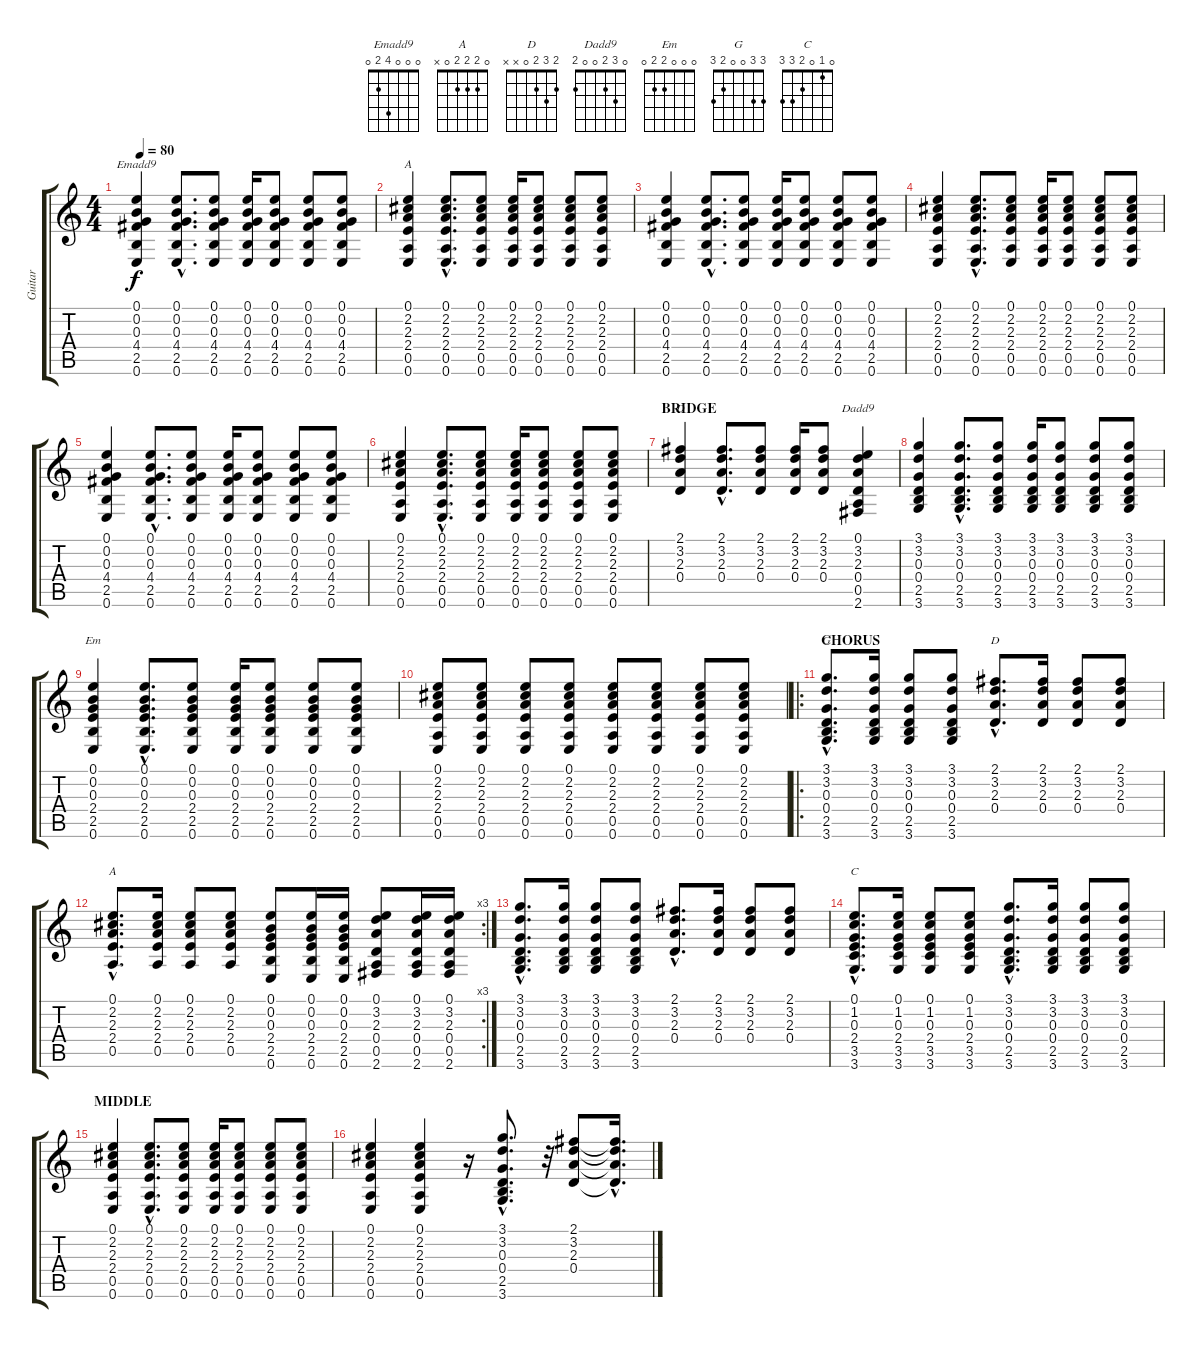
\track ("Guitar" "Guitar") {instrument acousticguitarsteel}
\staff {score tabs}
\tuning (E4 B3 G3 D3 A2 E2) {hide}
\chord ("Emadd9" 0 0 0 4 2 0)
\chord ("A" 0 2 2 2 x 0)
\chord ("D" 2 3 2 0 0 x)
\chord ("Dadd9" 0 3 2 0 0 2)
\chord ("Em" 0 0 0 2 2 0)
\chord ("G" 3 3 0 0 2 3)
\chord ("D" 2 3 2 0 x x)
\chord ("A" 0 2 2 2 0 x)
\chord ("C" 0 1 0 2 3 3)
\ts (4 4)
\tempo 80
\clef g2
\ks c
(0.1 0.2 0.3 4.4 2.5 0.6).4{ch "Emadd9" dy f volume 11} (0.1{hac} 0.2{hac} 0.3{hac} 4.4{hac} 2.5{hac} 0.6{hac}).8{d} (0.1 0.2 0.3 4.4 2.5 0.6).8 (0.1 0.2 0.3 4.4 2.5 0.6).16 (0.1 0.2 0.3 4.4 2.5 0.6).8 (0.1 0.2 0.3 4.4 2.5 0.6).8 (0.1 0.2 0.3 4.4 2.5 0.6).8 |
(0.1 2.2 2.3 2.4 0.5 0.6).4{ch "A"} (0.1{hac} 2.2{hac} 2.3{hac} 2.4{hac} 0.5{hac} 0.6{hac}).8{d} (0.1 2.2 2.3 2.4 0.5 0.6).8 (0.1 2.2 2.3 2.4 0.5 0.6).16 (0.1 2.2 2.3 2.4 0.5 0.6).8 (0.1 2.2 2.3 2.4 0.5 0.6).8 (0.1 2.2 2.3 2.4 0.5 0.6).8 |
(0.1 0.2 0.3 4.4 2.5 0.6).4{volume 11} (0.1{hac} 0.2{hac} 0.3{hac} 4.4{hac} 2.5{hac} 0.6{hac}).8{d} (0.1 0.2 0.3 4.4 2.5 0.6).8 (0.1 0.2 0.3 4.4 2.5 0.6).16 (0.1 0.2 0.3 4.4 2.5 0.6).8 (0.1 0.2 0.3 4.4 2.5 0.6).8 (0.1 0.2 0.3 4.4 2.5 0.6).8 |
(0.1 2.2 2.3 2.4 0.5 0.6).4 (0.1{hac} 2.2{hac} 2.3{hac} 2.4{hac} 0.5{hac} 0.6{hac}).8{d} (0.1 2.2 2.3 2.4 0.5 0.6).8 (0.1 2.2 2.3 2.4 0.5 0.6).16 (0.1 2.2 2.3 2.4 0.5 0.6).8 (0.1 2.2 2.3 2.4 0.5 0.6).8 (0.1 2.2 2.3 2.4 0.5 0.6).8 |
(0.1 0.2 0.3 4.4 2.5 0.6).4{volume 11} (0.1{hac} 0.2{hac} 0.3{hac} 4.4{hac} 2.5{hac} 0.6{hac}).8{d} (0.1 0.2 0.3 4.4 2.5 0.6).8 (0.1 0.2 0.3 4.4 2.5 0.6).16 (0.1 0.2 0.3 4.4 2.5 0.6).8 (0.1 0.2 0.3 4.4 2.5 0.6).8 (0.1 0.2 0.3 4.4 2.5 0.6).8 |
(0.1 2.2 2.3 2.4 0.5 0.6).4 (0.1{hac} 2.2{hac} 2.3{hac} 2.4{hac} 0.5{hac} 0.6{hac}).8{d} (0.1 2.2 2.3 2.4 0.5 0.6).8 (0.1 2.2 2.3 2.4 0.5 0.6).16 (0.1 2.2 2.3 2.4 0.5 0.6).8 (0.1 2.2 2.3 2.4 0.5 0.6).8 (0.1 2.2 2.3 2.4 0.5 0.6).8 |
\section ("" "BRIDGE")
(2.1 3.2 2.3 0.4).4{ch "D"} (2.1{hac} 3.2{hac} 2.3{hac} 0.4{hac}).8{d} (2.1 3.2 2.3 0.4).8 (2.1 3.2 2.3 0.4).16 (2.1 3.2 2.3 0.4).8 (0.1 3.2 2.3 0.4 0.5 2.6).4{ch "Dadd9"} |
(3.1 3.2 0.3 0.4 2.5 3.6).4 (3.1{hac} 3.2{hac} 0.3{hac} 0.4{hac} 2.5{hac} 3.6{hac}).8{d} (3.1 3.2 0.3 0.4 2.5 3.6).8 (3.1 3.2 0.3 0.4 2.5 3.6).16 (3.1 3.2 0.3 0.4 2.5 3.6).8 (3.1 3.2 0.3 0.4 2.5 3.6).8 (3.1 3.2 0.3 0.4 2.5 3.6).8 |
(0.1 0.2 0.3 2.4 2.5 0.6).4{ch "Em"} (0.1{hac} 0.2{hac} 0.3{hac} 2.4{hac} 2.5{hac} 0.6{hac}).8{d} (0.1 0.2 0.3 2.4 2.5 0.6).8 (0.1 0.2 0.3 2.4 2.5 0.6).16 (0.1 0.2 0.3 2.4 2.5 0.6).8 (0.1 0.2 0.3 2.4 2.5 0.6).8 (0.1 0.2 0.3 2.4 2.5 0.6).8 |
(0.1 2.2 2.3 2.4 0.5 0.6).8{volume 13} (0.1 2.2 2.3 2.4 0.5 0.6).8 (0.1 2.2 2.3 2.4 0.5 0.6).8 (0.1 2.2 2.3 2.4 0.5 0.6).8 (0.1 2.2 2.3 2.4 0.5 0.6).8 (0.1 2.2 2.3 2.4 0.5 0.6).8 (0.1 2.2 2.3 2.4 0.5 0.6).8 (0.1 2.2 2.3 2.4 0.5 0.6).8 |
\ro
\section ("" "CHORUS")
(3.1{hac} 3.2{hac} 0.3{hac} 0.4{hac} 2.5{hac} 3.6{hac}).8{d ch "G"} (3.1 3.2 0.3 0.4 2.5 3.6).16 (3.1 3.2 0.3 0.4 2.5 3.6).8 (3.1 3.2 0.3 0.4 2.5 3.6).8 (2.1{hac} 3.2{hac} 2.3{hac} 0.4{hac}).8{d ch "D"} (2.1 3.2 2.3 0.4).16 (2.1 3.2 2.3 0.4).8 (2.1 3.2 2.3 0.4).8 |
\rc 3
(0.1{hac} 2.2{hac} 2.3{hac} 2.4{hac} 0.5{hac}).8{d ch "A"} (0.1 2.2 2.3 2.4 0.5).16 (0.1 2.2 2.3 2.4 0.5).8 (0.1 2.2 2.3 2.4 0.5).8 (0.1 0.2 0.3 2.4 2.5 0.6).8 (0.1 0.2 0.3 2.4 2.5 0.6).16 (0.1 0.2 0.3 2.4 2.5 0.6).16 (0.1 3.2 2.3 0.4 0.5 2.6).8 (0.1 3.2 2.3 0.4 0.5 2.6).16 (0.1 3.2 2.3 0.4 0.5 2.6).16 |
(3.1{hac} 3.2{hac} 0.3{hac} 0.4{hac} 2.5{hac} 3.6{hac}).8{d} (3.1 3.2 0.3 0.4 2.5 3.6).16 (3.1 3.2 0.3 0.4 2.5 3.6).8 (3.1 3.2 0.3 0.4 2.5 3.6).8 (2.1{hac} 3.2{hac} 2.3{hac} 0.4{hac}).8{d} (2.1 3.2 2.3 0.4).16 (2.1 3.2 2.3 0.4).8 (2.1 3.2 2.3 0.4).8 |
(0.1{hac} 1.2{hac} 0.3{hac} 2.4{hac} 3.5{hac} 3.6{hac}).8{d ch "C"} (0.1 1.2 0.3 2.4 3.5 3.6).16 (0.1 1.2 0.3 2.4 3.5 3.6).8 (0.1 1.2 0.3 2.4 3.5 3.6).8 (3.1{hac} 3.2{hac} 0.3{hac} 0.4{hac} 2.5{hac} 3.6{hac}).8{d} (3.1 3.2 0.3 0.4 2.5 3.6).16 (3.1 3.2 0.3 0.4 2.5 3.6).8 (3.1 3.2 0.3 0.4 2.5 3.6).8 |
\section ("" "MIDDLE")
(0.1 2.2 2.3 2.4 0.5 0.6).4 (0.1{hac} 2.2{hac} 2.3{hac} 2.4{hac} 0.5{hac} 0.6{hac}).8{d} (0.1 2.2 2.3 2.4 0.5 0.6).8 (0.1 2.2 2.3 2.4 0.5 0.6).16 (0.1 2.2 2.3 2.4 0.5 0.6).8 (0.1 2.2 2.3 2.4 0.5 0.6).8 (0.1 2.2 2.3 2.4 0.5 0.6).8 |
(0.1 2.2 2.3 2.4 0.5 0.6).4 (0.1 2.2 2.3 2.4 0.5 0.6).4 r.16 (3.1{hac} 3.2{hac} 0.3{hac} 0.4{hac} 2.5{hac} 3.6{hac}).8{d} r.32 (2.1 3.2 2.3 0.4).8 (2.1{hac t} 3.2{hac t} 2.3{hac t} 0.4{hac t}).16{d}
